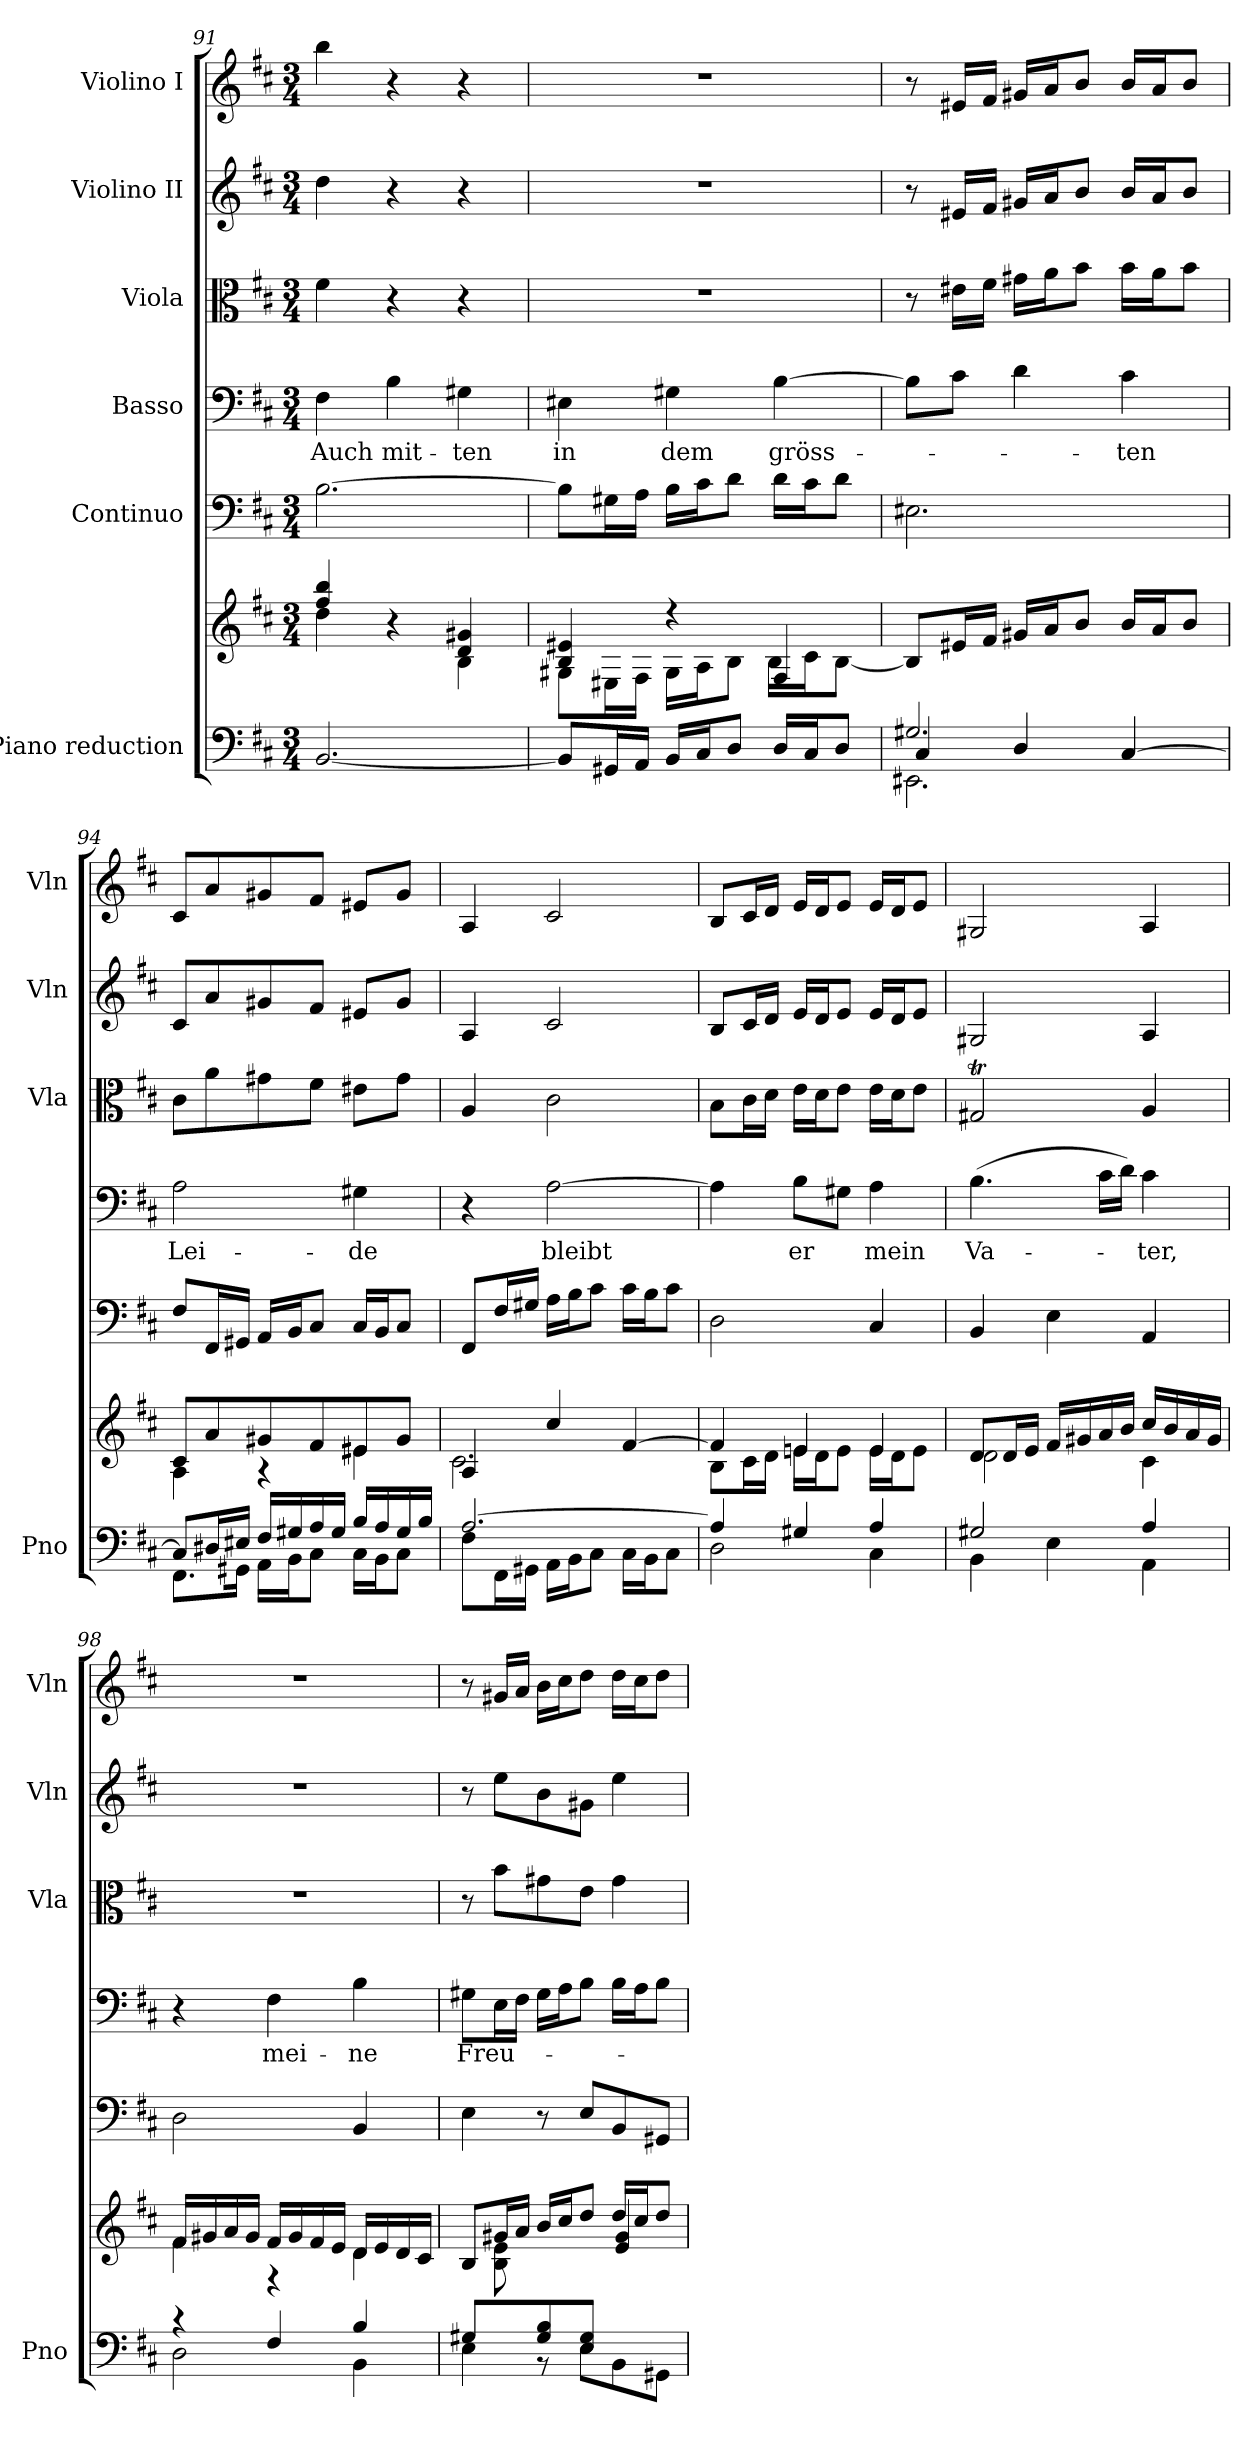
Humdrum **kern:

**kern	**kern	**kern	**kern	**text	**kern	**kern	**kern
*part6	*part6	*part5	*part4	*part4	*part3	*part2	*part1
*staff7	*staff6	*staff5	*staff4	*staff4	*staff3	*staff2	*staff1
*I"Piano reduction	*	*I"Continuo	*I"Basso	*	*I"Viola	*I"Violino II	*I"Violino I
*I'Pno	*	*	*	*	*I'Vla	*I'Vln	*I'Vln
*clefF4	*clefG2	*clefF4	*clefF4	*	*clefC3	*clefG2	*clefG2
*k[f#c#]	*k[f#c#]	*k[f#c#]	*k[f#c#]	*	*k[f#c#]	*k[f#c#]	*k[f#c#]
*M3/4	*M3/4	*M3/4	*M3/4	*	*M3/4	*M3/4	*M3/4
=91	=91	=91	=91	=91	=91	=91	=91
*	*^	*	*	*	*	*	*
!	!	!	!	!	!LO:LY:b	!	!	!
[2.BB/	4ff#/ 4bb/	4dd\	[2.B\	4F#\	Auch	4f#\	4dd\	4bb\
!	!	!	!	!	!LO:LY:b	!	!	!
.	4r	4ryy	.	4B\	mit-	4r	4r	4r
!	!	!	!	!	!LO:LY:b	!	!	!
.	4d/ 4g#X/	4B\	.	4G#X\	-ten	4r	4r	4r
=92	=92	=92	=92	=92	=92	=92	=92	=92
!	!	!	!	!	!LO:LY:b	!	!	!
8BB/L]	4B/ 4e#X/	8G#X\L	8B\L]	4E#X\	in	2.r	2.r	2.r
16GG#X/L	.	16E#X\L	16G#X\L	.	.	.	.	.
16AA/JJ	.	16F#\JJ	16A\JJ	.	.	.	.	.
!	!	!	!	!	!LO:LY:b	!	!	!
16BB/LL	4r	16G#\LL	16B\LL	4G#X\	dem	.	.	.
16C#/J	.	16A\J	16c#\J	.	.	.	.	.
8D/J	.	8B\J	8d\J	.	.	.	.	.
!	!	!	!	!	!LO:LY:b	!	!	!
16D/LL	4F#/	16B\LL	16d\LL	[4B\	gröss-	.	.	.
16C#/J	.	16c#\J	16c#\J	.	.	.	.	.
8D/J	.	[8B\J	8d\J	.	.	.	.	.
*	*v	*v	*	*	*	*	*	*
=93	=93	=93	=93	=93	=93	=93	=93
*^	*	*	*	*	*	*	*
*	*^	*	*	*	*	*	*	*
2.G#X/	2.EE#X\	4C#/	8B/L]	2.E#X\	8B\L]	.	8r	8r	8r
.	.	.	16e#X/L	.	8c#\J	.	16e#X\LL	16e#X/LL	16e#X/LL
.	.	.	16f#/JJ	.	.	.	16f#\JJ	16f#/JJ	16f#/JJ
.	.	4D/	16g#X/LL	.	4d\	.	16g#X\LL	16g#X/LL	16g#X/LL
.	.	.	16a/J	.	.	.	16a\J	16a/J	16a/J
.	.	.	8b/J	.	.	.	8b\J	8b/J	8b/J
!	!	!	!	!	!	!LO:LY:b	!	!	!
.	.	[4C#/	16b/LL	.	4c#\	-ten	16b\LL	16b/LL	16b/LL
.	.	.	16a/J	.	.	.	16a\J	16a/J	16a/J
.	.	.	8b/J	.	.	.	8b\J	8b/J	8b/J
*	*v	*v	*	*	*	*	*	*	*
!!LO:LB:g=z
=94	=94	=94	=94	=94	=94	=94	=94	=94
*	*	*^	*	*	*	*	*	*
!	!	!	!	!	!	!LO:LY:b	!	!	!
8C#/L]	8.FF#\L	8c#/L	4A\	8F#/L	2A\	Lei-	8c#\L	8c#/L	8c#/L
16D#X/L	.	8a/	.	16FF#/L	.	.	8a\	8a/	8a/
16E#X/JJ	16GG#X\Jk	.	.	16GG#X/JJ	.	.	.	.	.
16F#/LL	16AA\LL	8g#X/	4r	16AA/LL	.	.	8g#X\	8g#X/	8g#X/
16G#X/	16BB\J	.	.	16BB/J	.	.	.	.	.
16A/	8C#\J	8f#/	.	8C#/J	.	.	8f#\J	8f#/J	8f#/J
16G#/JJ	.	.	.	.	.	.	.	.	.
!	!	!	!	!	!	!LO:LY:b	!	!	!
16B/LL	16C#\LL	8e#X/	4e#\	16C#/LL	4G#X\	-de	8e#X\L	8e#X/L	8e#X/L
16A/	16BB\J	.	.	16BB/J	.	.	.	.	.
16G#/	8C#\J	8g#/J	.	8C#/J	.	.	8g#\J	8g#/J	8g#/J
16B/JJ	.	.	.	.	.	.	.	.	.
=95	=95	=95	=95	=95	=95	=95	=95	=95	=95
[2.A/	8F#\L	4A/	2.c#\	8FF#/L	4r	.	4A/	4A/	4A/
.	16FF#\L	.	.	16F#/L	.	.	.	.	.
.	16GG#X\JJ	.	.	16G#X/JJ	.	.	.	.	.
!	!	!	!	!	!	!LO:LY:b	!	!	!
.	16AA\LL	4cc#/	.	16A\LL	[2A\	bleibt	2c#\	2c#/	2c#/
.	16BB\J	.	.	16B\J	.	.	.	.	.
.	8C#\J	.	.	8c#\J	.	.	.	.	.
.	16C#\LL	[4f#/	.	16c#\LL	.	.	.	.	.
.	16BB\J	.	.	16B\J	.	.	.	.	.
.	8C#\J	.	.	8c#\J	.	.	.	.	.
=96	=96	=96	=96	=96	=96	=96	=96	=96	=96
4A/]	2D\	4f#/]	8B\L	2D\	4A\]	.	8B\L	8B/L	8B/L
.	.	.	16c#\L	.	.	.	16c#\L	16c#/L	16c#/L
.	.	.	16d\JJ	.	.	.	16d\JJ	16d/JJ	16d/JJ
!	!	!	!	!	!	!LO:LY:b	!	!	!
4G#X/	.	4en/	16e\LL	.	8B\L	er	16e\LL	16e/LL	16e/LL
.	.	.	16d\J	.	.	.	16d\J	16d/J	16d/J
.	.	.	8e\J	.	8G#X\J	.	8e\J	8e/J	8e/J
!	!	!	!	!	!	!LO:LY:b	!	!	!
4A/	4C#\	4e/	16e\LL	4C#/	4A\	mein	16e\LL	16e/LL	16e/LL
.	.	.	16d\J	.	.	.	16d\J	16d/J	16d/J
.	.	.	8e\J	.	.	.	8e\J	8e/J	8e/J
=97	=97	=97	=97	=97	=97	=97	=97	=97	=97
!	!	!	!	!	!	!LO:LY:b	!	!	!
2G#X/	4BB\	8d/L	2d\	4BB/	(4.B\	Va-	2G#Xt/	2G#X/	2G#X/
.	.	16d/L	.	.	.	.	.	.	.
.	.	16e/JJ	.	.	.	.	.	.	.
.	4E\	16f#/LL	.	4E\	.	.	.	.	.
.	.	16g#X/	.	.	.	.	.	.	.
.	.	16a/	.	.	16c#\LL	.	.	.	.
.	.	16b/JJ	.	.	16d\JJ)	.	.	.	.
!	!	!	!	!	!	!LO:LY:b	!	!	!
4A/	4AA\	16cc#/LL	4c#\	4AA/	4c#\	-ter,	4A/	4A/	4A/
.	.	16b/	.	.	.	.	.	.	.
.	.	16a/	.	.	.	.	.	.	.
.	.	16g#/JJ	.	.	.	.	.	.	.
=98	=98	=98	=98	=98	=98	=98	=98	=98	=98
4r	2D\	16f#/LL	4f#\	2D\	4r	.	2.r	2.r	2.r
.	.	16g#X/	.	.	.	.	.	.	.
.	.	16a/	.	.	.	.	.	.	.
.	.	16g#/JJ	.	.	.	.	.	.	.
!	!	!	!	!	!	!LO:LY:b	!	!	!
4F#/	.	16f#/LL	4r	.	4F#\	mei-	.	.	.
.	.	16g#/	.	.	.	.	.	.	.
.	.	16f#/	.	.	.	.	.	.	.
.	.	16e/JJ	.	.	.	.	.	.	.
!	!	!	!	!	!	!LO:LY:b	!	!	!
4B/	4BB\	16d/LL	4d\	4BB/	4B\	-ne	.	.	.
.	.	16e/	.	.	.	.	.	.	.
.	.	16d/	.	.	.	.	.	.	.
.	.	16c#/JJ	.	.	.	.	.	.	.
=99	=99	=99	=99	=99	=99	=99	=99	=99	=99
!	!	!	!	!	!	!LO:LY:b	!	!	!
8G#X/L	4E\	8B/L	8ryy	4E\	8G#X\L	Freu-	8r	8r	8r
8ryy	.	16g#X/L	8B\ 8e\	.	16E\L	.	8b\L	8ee\L	16g#X/LL
.	.	16a/JJ	.	.	16F#\JJ	.	.	.	16a/JJ
8G#/ 8B/	8r	16b/LL	4ryy	8r	16G#\LL	.	8g#X\	8b\	16b\LL
.	.	16cc#/J	.	.	16A\J	.	.	.	16cc#\J
8E/ 8G#/J	8E\L	8dd/J	.	8E/L	8B\J	.	8e\J	8g#X\J	8dd\J
4ryy	8BB\	16dd/LL	4e/ 4g#/	8BB/	16B\LL	.	4g#\	4ee\	16dd\LL
.	.	16cc#/J	.	.	16A\J	.	.	.	16cc#\J
.	8GG#X\J	8dd/J	.	8GG#X/J	8B\J	.	.	.	8dd\J
*v	*v	*	*	*	*	*	*	*	*
*	*v	*v	*	*	*	*	*	*
=	=	=	=	=	=	=	=
*-	*-	*-	*-	*-	*-	*-	*-
